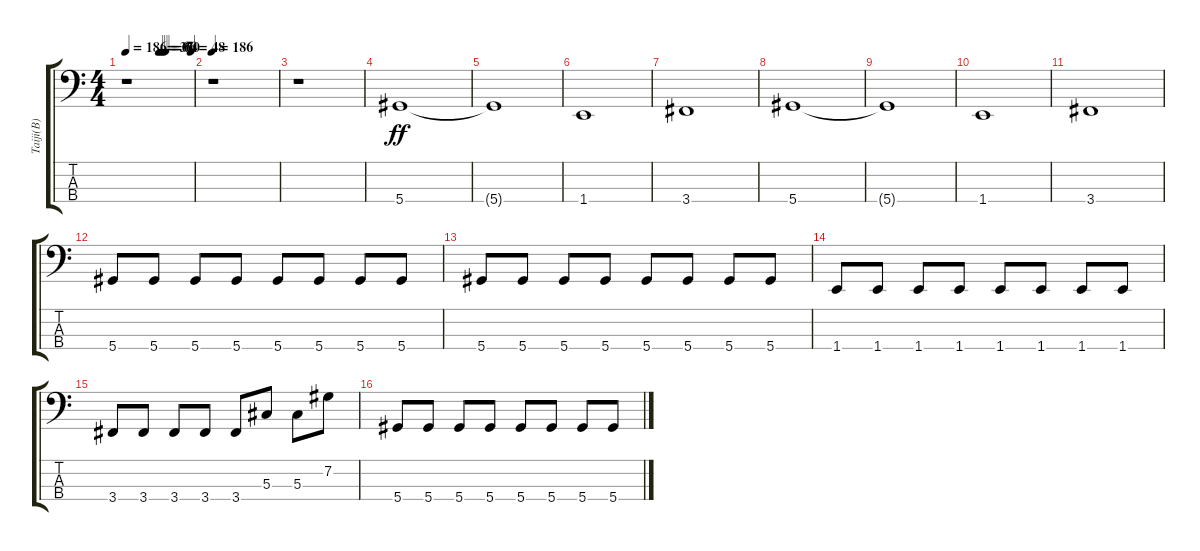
\track ("Taiji(B)" "Taiji(B)") {instrument electricbasspick}
\staff {score tabs}
\tuning (Gb2 Db2 Ab1 Eb1) {hide}
\ts (4 4)
\tempo 186
\tempo (37 0.5)
\tempo (66 0.53125)
\tempo (64 0.5625)
\tempo (60 0.59375)
\tempo (48 0.96875)
\clef f4
\ks c
r.1{dy ff} |
\tempo 186
r.1 |
r.1 |
5.4.1 |
5.4{t}.1 |
1.4.1 |
3.4.1 |
5.4.1 |
5.4{t}.1 |
1.4.1 |
3.4.1 |
5.4.8 5.4.8 5.4.8 5.4.8 5.4.8 5.4.8 5.4.8 5.4.8 |
5.4.8 5.4.8 5.4.8 5.4.8 5.4.8 5.4.8 5.4.8 5.4.8 |
1.4.8 1.4.8 1.4.8 1.4.8 1.4.8 1.4.8 1.4.8 1.4.8 |
3.4.8 3.4.8 3.4.8 3.4.8 3.4.8 5.3.8 5.3.8 7.2.8 |
5.4.8 5.4.8 5.4.8 5.4.8 5.4.8 5.4.8 5.4.8 5.4.8
